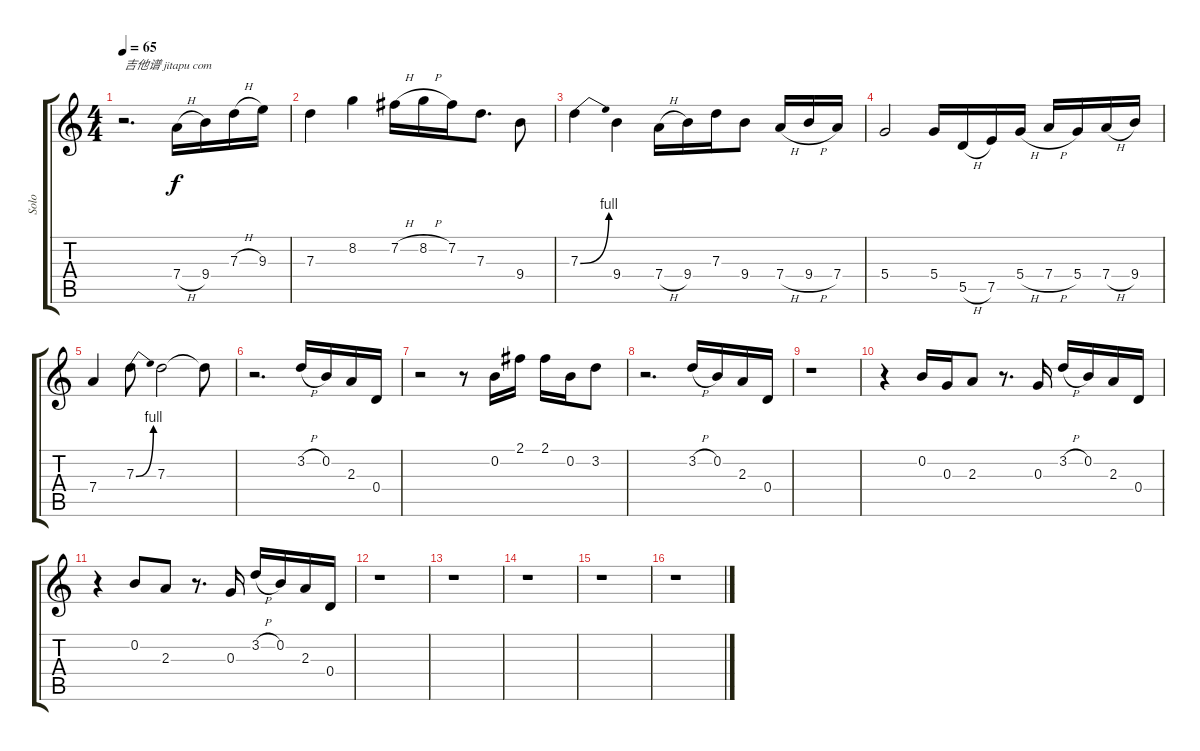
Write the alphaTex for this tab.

\track ("Solo" "Solo") {instrument acousticguitarnylon}
\staff {score tabs}
\tuning (E4 B3 G3 D3 A2 E2) {hide}
\ts (4 4)
\tempo 65
\clef g2
\ks c
r.2{d txt "吉他谱 jitapu com" dy f instrument acousticguitarnylon} 7.4{h}.16 9.4.16 7.3{h}.16 9.3.16 |
7.3.4 8.2.4 7.2{h}.16 8.2{h}.16 7.2.16 7.3.8{d} 9.4.8 |
7.3{be (bend 0 0 60 4)}.4 9.4.4 7.4{h}.16 9.4.16 7.3.16 9.4.8 7.4{h}.16 9.4{h}.16 7.4.16 |
5.4.2 5.4.16 5.5{h}.16 7.5.16 5.4{h}.16 7.4{h}.16 5.4.16 7.4{h}.16 9.4.16 |
7.4.4 7.3{be (bend 0 0 60 4)}.8 7.3.2 7.3{t}.8 |
r.2{d} 3.2{h}.16{volume 6} 0.2.16 2.3.16 0.4.16 |
r.2 r.8 0.2.16 2.1.16 2.1.16 0.2.16 3.2.8 |
r.2{d} 3.2{h}.16 0.2.16 2.3.16 0.4.16 |
r.1 |
r.4 0.2.16 0.3.16 2.3.8 r.8{d} 0.3.16 3.2{h}.16 0.2.16 2.3.16 0.4.16 |
r.4 0.2.8 2.3.8 r.8{d} 0.3.16 3.2{h}.16 0.2.16 2.3.16 0.4.16 |
r.1 |
r.1 |
r.1 |
r.1 |
r.1
